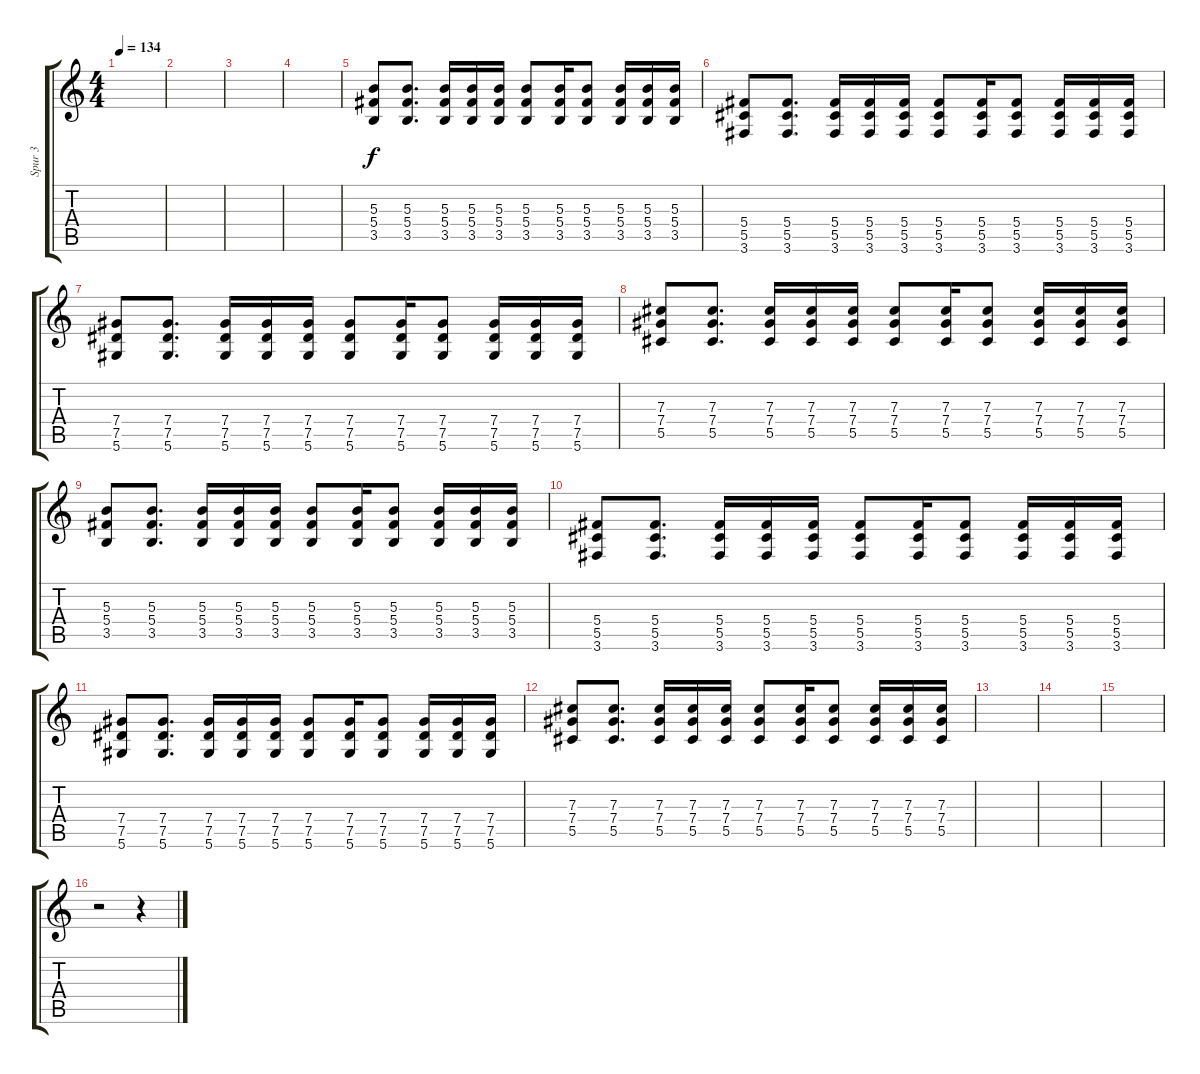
\track ("Spur 3" "Spur 3") {instrument overdrivenguitar}
\staff {score tabs}
\tuning (Eb4 Bb3 Gb3 Db3 Ab2 Eb2) {hide}
\ts (4 4)
\tempo 134
\clef g2
\ks c
|
|
|
|
(5.3 5.4 3.5).8 (5.3 5.4 3.5).8{d} (5.3 5.4 3.5).16 (5.3 5.4 3.5).16 (5.3 5.4 3.5).16 (5.3 5.4 3.5).8 (5.3 5.4 3.5).16 (5.3 5.4 3.5).8 (5.3 5.4 3.5).16 (5.3 5.4 3.5).16 (5.3 5.4 3.5).16 |
(5.4 5.5 3.6).8 (5.4 5.5 3.6).8{d} (5.4 5.5 3.6).16 (5.4 5.5 3.6).16 (5.4 5.5 3.6).16 (5.4 5.5 3.6).8 (5.4 5.5 3.6).16 (5.4 5.5 3.6).8 (5.4 5.5 3.6).16 (5.4 5.5 3.6).16 (5.4 5.5 3.6).16 |
(7.4 7.5 5.6).8 (7.4 7.5 5.6).8{d} (7.4 7.5 5.6).16 (7.4 7.5 5.6).16 (7.4 7.5 5.6).16 (7.4 7.5 5.6).8 (7.4 7.5 5.6).16 (7.4 7.5 5.6).8 (7.4 7.5 5.6).16 (7.4 7.5 5.6).16 (7.4 7.5 5.6).16 |
(7.3 7.4 5.5).8 (7.3 7.4 5.5).8{d} (7.3 7.4 5.5).16 (7.3 7.4 5.5).16 (7.3 7.4 5.5).16 (7.3 7.4 5.5).8 (7.3 7.4 5.5).16 (7.3 7.4 5.5).8 (7.3 7.4 5.5).16 (7.3 7.4 5.5).16 (7.3 7.4 5.5).16 |
(5.3 5.4 3.5).8 (5.3 5.4 3.5).8{d} (5.3 5.4 3.5).16 (5.3 5.4 3.5).16 (5.3 5.4 3.5).16 (5.3 5.4 3.5).8 (5.3 5.4 3.5).16 (5.3 5.4 3.5).8 (5.3 5.4 3.5).16 (5.3 5.4 3.5).16 (5.3 5.4 3.5).16 |
(5.4 5.5 3.6).8 (5.4 5.5 3.6).8{d} (5.4 5.5 3.6).16 (5.4 5.5 3.6).16 (5.4 5.5 3.6).16 (5.4 5.5 3.6).8 (5.4 5.5 3.6).16 (5.4 5.5 3.6).8 (5.4 5.5 3.6).16 (5.4 5.5 3.6).16 (5.4 5.5 3.6).16 |
(7.4 7.5 5.6).8 (7.4 7.5 5.6).8{d} (7.4 7.5 5.6).16 (7.4 7.5 5.6).16 (7.4 7.5 5.6).16 (7.4 7.5 5.6).8 (7.4 7.5 5.6).16 (7.4 7.5 5.6).8 (7.4 7.5 5.6).16 (7.4 7.5 5.6).16 (7.4 7.5 5.6).16 |
(7.3 7.4 5.5).8 (7.3 7.4 5.5).8{d} (7.3 7.4 5.5).16 (7.3 7.4 5.5).16 (7.3 7.4 5.5).16 (7.3 7.4 5.5).8 (7.3 7.4 5.5).16 (7.3 7.4 5.5).8 (7.3 7.4 5.5).16 (7.3 7.4 5.5).16 (7.3 7.4 5.5).16 |
|
|
|
r.2 r.4
